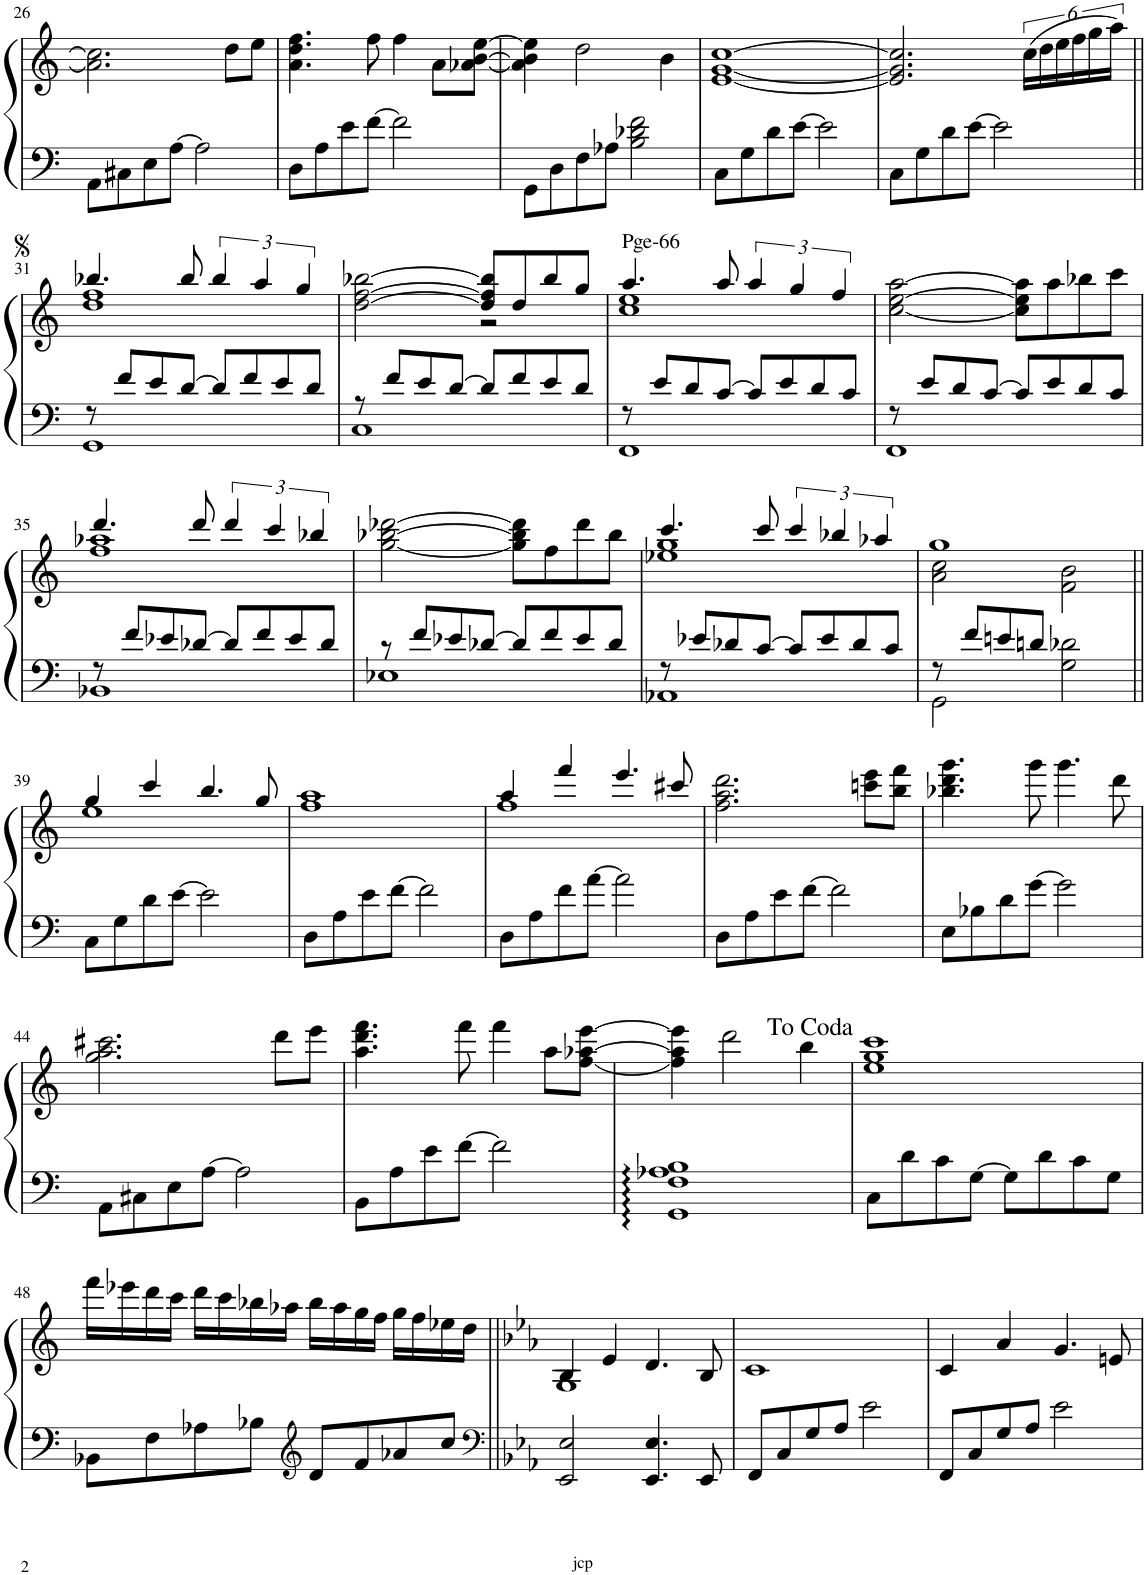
**kern	**kern
*part1	*part1
*staff2	*staff1
*I"Piano	*
*I'Pno.	*
!!LO:PB:g=z
*clefF4	*clefG2
*k[]	*k[]
*M4/4	*M4/4
*met(c)	*met(c)
=26	=26
8AA\L	2.a\] 2.cc#\]
8C#X\	.
8E\	.
[8A\J	.
2A\]	.
.	8dd\L
.	8ee\J
=27	=27
8D\L	4.a\ 4.dd\ 4.ff\
8A\	.
8e\	.
[8f\J	8ff\
2f\]	4ff\
.	8a\L
.	[8a-X\ [8b\ [8ee\J
=28	=28
8GG\L	4a-\] 4b\] 4ee\]
8D\	.
8F\	2dd\
8A-X\J	.
2B\ 2d-X\ 2f\	.
.	4b\
=29	=29
8C\L	[1e [1g [1cc
8G\	.
8d\	.
[8e\J	.
2e\]	.
=30	=30
8C\L	2.e/] 2.g/] 2.cc/]
8G\	.
8d\	.
[8e\J	.
2e\]	.
.	(>24cc\LL
.	24dd\
.	24ee\
.	24ff\
.	24gg\
.	24aa\JJ)
!!LO:LB:g=z
=31||	=31||
*^	*^
8r	1GG	4.bb-X/	1dd 1ff
8f/L	.	.	.
8e/	.	.	.
[8d/J	.	8bb-/	.
8d/L]	.	6bb-/	.
8f/	.	.	.
.	.	6aa/	.
8e/	.	.	.
.	.	6gg/	.
8d/J	.	.	.
=32	=32	=32	=32
8r	1C	[2dd\ [2ff\ [2bb-X\	2ryy
8f/L	.	.	.
8e/	.	.	.
[8d/J	.	.	.
8d/L]	.	8dd/] 8ff/] 8bb-/]L	2r
8f/	.	8dd/	.
8e/	.	8bb-/	.
8d/J	.	8gg/J	.
=33	=33	=33	=33
!	!	!LO:TX:a:t=Pge-66	!
8r	1FF	4.aa/	1cc 1ee
8e/L	.	.	.
8d/	.	.	.
[8c/J	.	8aa/	.
8c/L]	.	6aa/	.
8e/	.	.	.
.	.	6gg/	.
8d/	.	.	.
.	.	6ff/	.
8c/J	.	.	.
*	*	*v	*v
=34	=34	=34
8r	1FF	[2cc\ [2ee\ [2aa\
8e/L	.	.
8d/	.	.
[8c/J	.	.
8c/L]	.	8cc\] 8ee\] 8aa\]L
8e/	.	8aa\
8d/	.	8bb-X\
8c/J	.	8ccc\J
!!LO:LB:g=z
=35	=35	=35
*	*	*^
8r	1BB-X	4.ddd/	1ff 1aa-X
8f/L	.	.	.
8e-X/	.	.	.
[8d-X/J	.	8ddd/	.
8d-/L]	.	6ddd/	.
8f/	.	.	.
.	.	6ccc/	.
8e-/	.	.	.
.	.	6bb-X/	.
8d-/J	.	.	.
*	*	*v	*v
=36	=36	=36
8r	1E-X	[2gg\ [2bb-X\ [2ddd-X\
8f/L	.	.
8e-X/	.	.
[8d-X/J	.	.
8d-/L]	.	8gg\] 8bb-\] 8ddd-\]L
8f/	.	8ff\
8e-/	.	8ddd-\
8d-/J	.	8bb-\J
=37	=37	=37
*	*	*^
8r	1AA-X	4.ccc/	1ee-X 1gg
8e-X/L	.	.	.
8d-X/	.	.	.
[8c/J	.	8ccc/	.
8c/L]	.	6ccc/	.
8e-/	.	.	.
.	.	6bb-X/	.
8d-/	.	.	.
.	.	6aa-X/	.
8c/J	.	.	.
=38	=38	=38	=38
8r	2GG\	1gg	2a\ 2cc\
8f/L	.	.	.
8en/	.	.	.
8dn/J	.	.	.
2G\ 2d-X\	2ryy	.	2f\ 2b\
*v	*v	*	*
!!LO:LB:g=z	!!
=39||	=39||	=39||
8C\L	4gg/	1ee
8G\	.	.
8d\	4ccc/	.
[8e\J	.	.
2e\]	4.bb/	.
.	8gg/	.
*	*v	*v
=40	=40
8D\L	1ff 1aa
8A\	.
8e\	.
[8f\J	.
2f\]	.
=41	=41
*	*^
8D\L	4aa/	1ff
8A\	.	.
8f\	4fff/	.
[8a\J	.	.
2a\]	4.eee/	.
.	8ccc#X/	.
*	*v	*v
=42	=42
8D\L	2.ff\ 2.aa\ 2.ddd\
8A\	.
8e\	.
[8f\J	.
2f\]	.
.	8cccn\ 8eee\L
.	8bb\ 8fff\J
=43	=43
8E\L	4.bb-X\ 4.ddd\ 4.ggg\
8B-X\	.
8d\	.
[8g\J	8ggg\
2g\]	4.ggg\
.	8ddd\
!!LO:LB:g=z
=44	=44
8AA\L	2.gg\ 2.aa\ 2.ccc#X\
8C#X\	.
8E\	.
[8A\J	.
2A\]	.
.	8ddd\L
.	8eee\J
=45	=45
8BB\L	4.aa\ 4.ddd\ 4.fff\
8A\	.
8e\	.
[8f\J	8fff\
2f\]	4fff\
.	8aa\L
.	[8ff\ [8aa-X\ [8eee\J
=46	=46
1GG: 1F: 1A-X: 1B:	4ff\] 4aa-\] 4eee\]
.	2ddd\
.	4bb\
=47	=47
8C\L	1ee 1gg 1ccc
8d\	.
8c\	.
[8G\J	.
8G\L]	.
8d\	.
8c\	.
8G\J	.
!!LO:LB:g=z
=48	=48
8BB-X\L	16fff\LL
.	16eee-X\
8F\	16ddd\
.	16ccc\JJ
8A-X\	16ddd\LL
.	16ccc\
8B-X\J	16bb-X\
.	16aa-X\JJ
*clefG2	*
8d/L	16bb-\LL
.	16aa-\
8f/	16gg\
.	16ff\JJ
8a-X/	16gg\LL
.	16ff\
8cc/J	16ee-X\
.	16dd\JJ
=49||	=49||
*clefF4	*
*k[b-e-a-]	*k[b-e-a-]
*	*^
2EE-/ 2E-/	4B-/	1G
.	4e-/	.
4.EE-/ 4.E-/	4.d/	.
8EE-/	8B-/	.
*	*v	*v
=50	=50
8FF/L	1c
8C/	.
8G/	.
8A-/J	.
2e-\	.
=51	=51
8FF/L	4c/
8C/	.
8G/	4a-/
8A-/J	.
2e-\	4.g/
.	8en/
=	=
*-	*-
